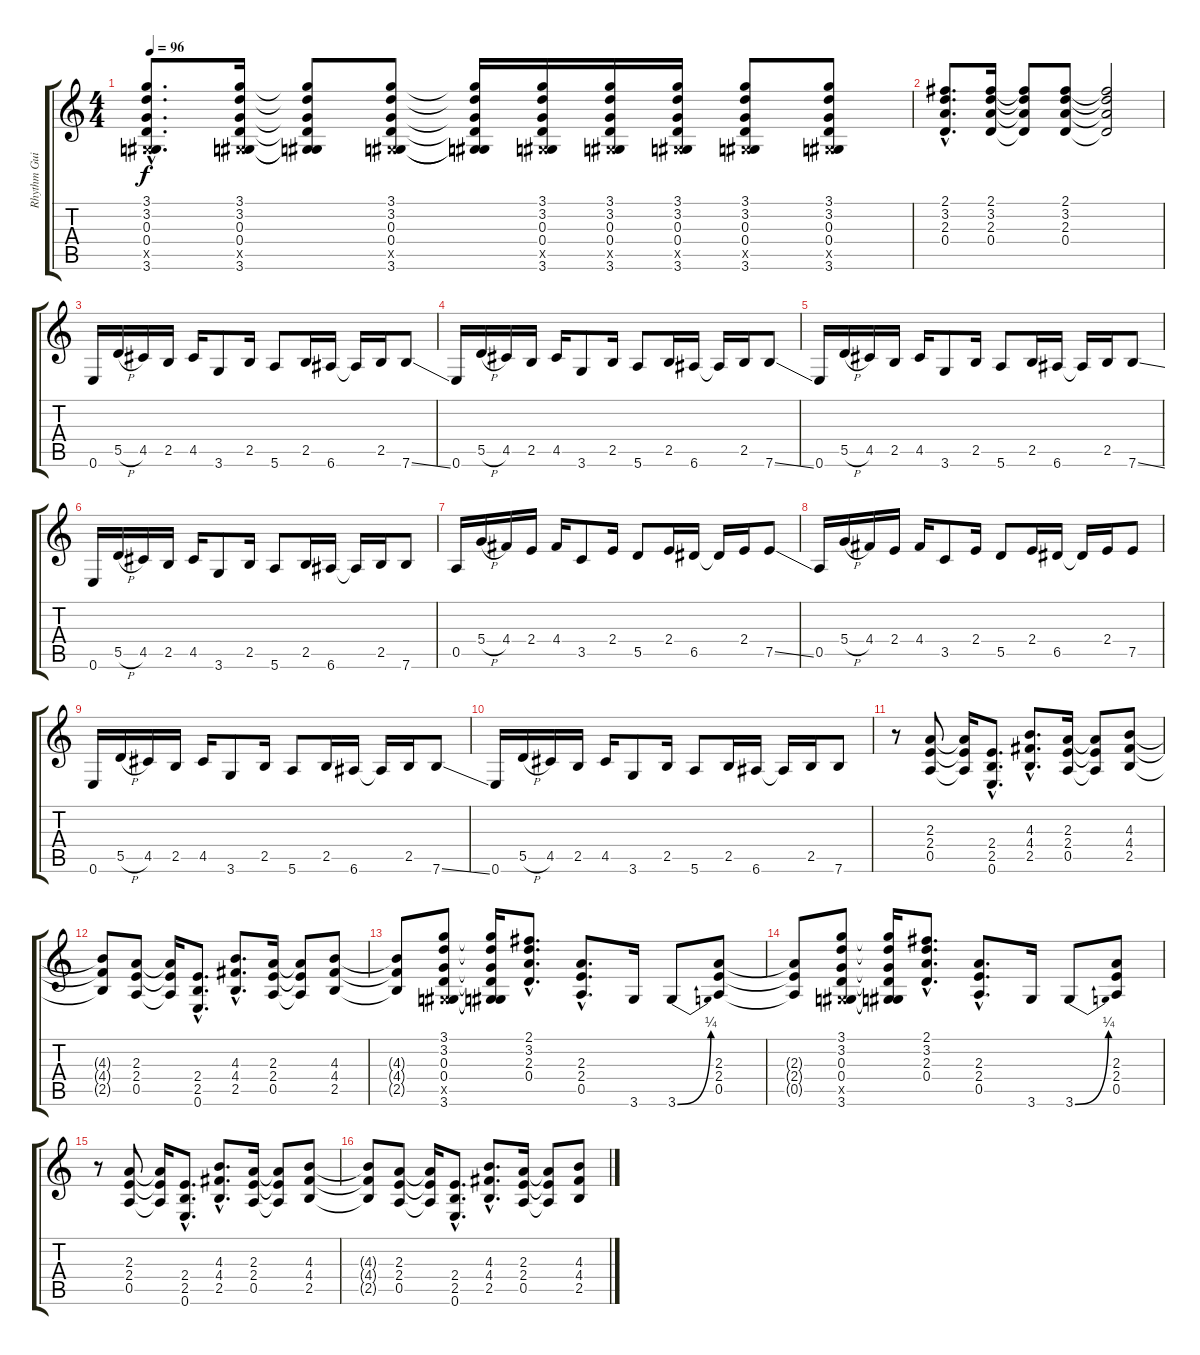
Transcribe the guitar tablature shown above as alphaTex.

\track ("Rhythm Guitar" "Rhythm Gui") {instrument overdrivenguitar}
\staff {score tabs}
\tuning (E4 B3 G3 D3 A2 E2) {hide}
\ts (4 4)
\tempo 96
\clef g2
\ks c
(3.1{hac} 3.2{hac} 0.3{hac} 0.4{hac} -1.5{hac x} 3.6{hac}).8{d dy f} (3.1 3.2 0.3 0.4 -1.5{x} 3.6).16 (3.1{t} 3.2{t} 0.3{t} 0.4{t} -1.5{t} 3.6{t}).8 (3.1 3.2 0.3 0.4 -1.5{x} 3.6).8 (3.1{t} 3.2{t} 0.3{t} 0.4{t} -1.5{t} 3.6{t}).16 (3.1 3.2 0.3 0.4 -1.5{x} 3.6).16 (3.1 3.2 0.3 0.4 -1.5{x} 3.6).16 (3.1 3.2 0.3 0.4 -1.5{x} 3.6).16 (3.1 3.2 0.3 0.4 -1.5{x} 3.6).8 (3.1 3.2 0.3 0.4 -1.5{x} 3.6).8 |
(2.1{hac} 3.2{hac} 2.3{hac} 0.4{hac}).8{d} (2.1 3.2 2.3 0.4).16 (2.1{t} 3.2{t} 2.3{t} 0.4{t}).8 (2.1 3.2 2.3 0.4).8 (2.1{t} 3.2{t} 2.3{t} 0.4{t}).2 |
0.6.16 5.5{h}.16 4.5.16 2.5.16 4.5.16 3.6.8 2.5.16 5.6.8 2.5.16 6.6.16 6.6{t}.16 2.5.16 7.6{ss}.8 |
0.6.16 5.5{h}.16 4.5.16 2.5.16 4.5.16 3.6.8 2.5.16 5.6.8 2.5.16 6.6.16 6.6{t}.16 2.5.16 7.6{ss}.8 |
0.6.16 5.5{h}.16 4.5.16 2.5.16 4.5.16 3.6.8 2.5.16 5.6.8 2.5.16 6.6.16 6.6{t}.16 2.5.16 7.6{ss}.8 |
0.6.16 5.5{h}.16 4.5.16 2.5.16 4.5.16 3.6.8 2.5.16 5.6.8 2.5.16 6.6.16 6.6{t}.16 2.5.16 7.6.8 |
0.5.16 5.4{h}.16 4.4.16 2.4.16 4.4.16 3.5.8 2.4.16 5.5.8 2.4.16 6.5.16 6.5{t}.16 2.4.16 7.5{ss}.8 |
0.5.16 5.4{h}.16 4.4.16 2.4.16 4.4.16 3.5.8 2.4.16 5.5.8 2.4.16 6.5.16 6.5{t}.16 2.4.16 7.5.8 |
0.6.16 5.5{h}.16 4.5.16 2.5.16 4.5.16 3.6.8 2.5.16 5.6.8 2.5.16 6.6.16 6.6{t}.16 2.5.16 7.6{ss}.8 |
0.6.16 5.5{h}.16 4.5.16 2.5.16 4.5.16 3.6.8 2.5.16 5.6.8 2.5.16 6.6.16 6.6{t}.16 2.5.16 7.6.8 |
r.8 (2.3 2.4 0.5).8 (2.3{t} 2.4{t} 0.5{t}).16 (2.4{hac} 2.5{hac} 0.6{hac}).8{d} (4.3{hac} 4.4{hac} 2.5{hac}).8{d} (2.3 2.4 0.5).16 (2.3{t} 2.4{t} 0.5{t}).8 (4.3 4.4 2.5).8 |
(4.3{t} 4.4{t} 2.5{t}).8 (2.3 2.4 0.5).8 (2.3{t} 2.4{t} 0.5{t}).16 (2.4{hac} 2.5{hac} 0.6{hac}).8{d} (4.3{hac} 4.4{hac} 2.5{hac}).8{d} (2.3 2.4 0.5).16 (2.3{t} 2.4{t} 0.5{t}).8 (4.3 4.4 2.5).8 |
(4.3{t} 4.4{t} 2.5{t}).8 (3.1 3.2 0.3 0.4 -1.5{x} 3.6).8 (3.1{t} 3.2{t} 0.3{t} 0.4{t} -1.5{t} 3.6{t}).16 (2.1{hac} 3.2{hac} 2.3{hac} 0.4{hac}).8{d} (2.3{hac} 2.4{hac} 0.5{hac}).8{d} 3.6.16 3.6{be (bend 0 0 60 1)}.8 (2.3 2.4 0.5).8 |
(2.3{t} 2.4{t} 0.5{t}).8 (3.1 3.2 0.3 0.4 -1.5{x} 3.6).8 (3.1{t} 3.2{t} 0.3{t} 0.4{t} -1.5{t} 3.6{t}).16 (2.1{hac} 3.2{hac} 2.3{hac} 0.4{hac}).8{d} (2.3{hac} 2.4{hac} 0.5{hac}).8{d} 3.6.16 3.6{be (bend 0 0 60 1)}.8 (2.3 2.4 0.5).8 |
r.8 (2.3 2.4 0.5).8 (2.3{t} 2.4{t} 0.5{t}).16 (2.4{hac} 2.5{hac} 0.6{hac}).8{d} (4.3{hac} 4.4{hac} 2.5{hac}).8{d} (2.3 2.4 0.5).16 (2.3{t} 2.4{t} 0.5{t}).8 (4.3 4.4 2.5).8 |
(4.3{t} 4.4{t} 2.5{t}).8 (2.3 2.4 0.5).8 (2.3{t} 2.4{t} 0.5{t}).16 (2.4{hac} 2.5{hac} 0.6{hac}).8{d} (4.3{hac} 4.4{hac} 2.5{hac}).8{d} (2.3 2.4 0.5).16 (2.3{t} 2.4{t} 0.5{t}).8 (4.3 4.4 2.5).8
